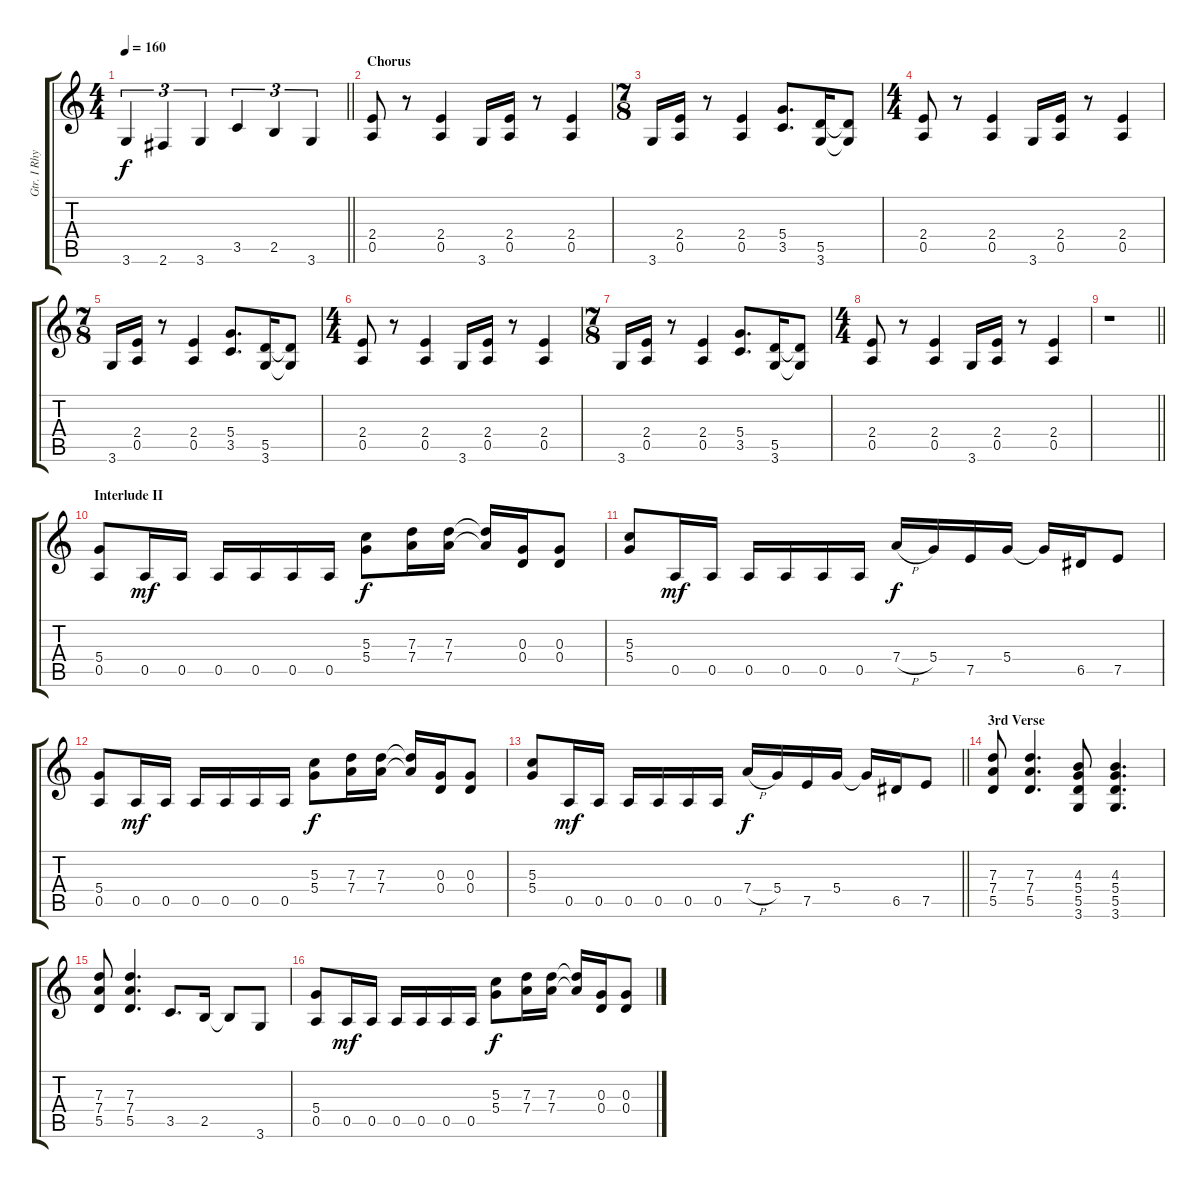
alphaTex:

\track ("Gtr. I Rhytm" "Gtr. I Rhy") {instrument overdrivenguitar}
\staff {score tabs}
\tuning (E4 B3 G3 D3 A2 E2) {hide}
\ts (4 4)
\tempo 160
\clef g2
\barLineRight lightlight
\ks c
3.6.4{tu (3 2) dy f} 2.6.4{tu (3 2)} 3.6.4{tu (3 2)} 3.5.4{tu (3 2)} 2.5.4{tu (3 2)} 3.6.4{tu (3 2)} |
\section ("" "Chorus")
(2.4 0.5).8 r.8 (2.4 0.5).4 3.6.16 (2.4 0.5).16 r.8 (2.4 0.5).4 |
\ts (7 8)
3.6.16 (2.4 0.5).16 r.8 (2.4 0.5).4 (5.4 3.5).8{d} (5.5 3.6).16 (5.5{t} 3.6{t}).8 |
\ts (4 4)
(2.4 0.5).8 r.8 (2.4 0.5).4 3.6.16 (2.4 0.5).16 r.8 (2.4 0.5).4 |
\ts (7 8)
3.6.16 (2.4 0.5).16 r.8 (2.4 0.5).4 (5.4 3.5).8{d} (5.5 3.6).16 (5.5{t} 3.6{t}).8 |
\ts (4 4)
(2.4 0.5).8 r.8 (2.4 0.5).4 3.6.16 (2.4 0.5).16 r.8 (2.4 0.5).4 |
\ts (7 8)
3.6.16 (2.4 0.5).16 r.8 (2.4 0.5).4 (5.4 3.5).8{d} (5.5 3.6).16 (5.5{t} 3.6{t}).8 |
\ts (4 4)
(2.4 0.5).8 r.8 (2.4 0.5).4 3.6.16 (2.4 0.5).16 r.8 (2.4 0.5).4 |
\barLineRight lightlight
r.1 |
\section ("" "Interlude II")
(5.4 0.5).8 0.5.16{dy mf} 0.5.16 0.5.16 0.5.16 0.5.16 0.5.16 (5.3 5.4).8{dy f} (7.3 7.4).16 (7.3 7.4).16 (7.3{t} 7.4{t}).16 (0.3 0.4).16 (0.3 0.4).8 |
(5.3 5.4).8 0.5.16{dy mf} 0.5.16 0.5.16 0.5.16 0.5.16 0.5.16 7.4{h}.16{dy f} 5.4.16 7.5.16 5.4.16 5.4{t}.16 6.5.16 7.5.8 |
(5.4 0.5).8 0.5.16{dy mf} 0.5.16 0.5.16 0.5.16 0.5.16 0.5.16 (5.3 5.4).8{dy f} (7.3 7.4).16 (7.3 7.4).16 (7.3{t} 7.4{t}).16 (0.3 0.4).16 (0.3 0.4).8 |
\barLineRight lightlight
(5.3 5.4).8 0.5.16{dy mf} 0.5.16 0.5.16 0.5.16 0.5.16 0.5.16 7.4{h}.16{dy f} 5.4.16 7.5.16 5.4.16 5.4{t}.16 6.5.16 7.5.8 |
\section ("" "3rd Verse")
(7.3 7.4 5.5).8 (7.3 7.4 5.5).4{d} (4.3 5.4 5.5 3.6).8 (4.3 5.4 5.5 3.6).4{d} |
(7.3 7.4 5.5).8 (7.3 7.4 5.5).4{d} 3.5.8{d} 2.5.16 2.5{t}.8 3.6.8 |
(5.4 0.5).8 0.5.16{dy mf} 0.5.16 0.5.16 0.5.16 0.5.16 0.5.16 (5.3 5.4).8{dy f} (7.3 7.4).16 (7.3 7.4).16 (7.3{t} 7.4{t}).16 (0.3 0.4).16 (0.3 0.4).8
